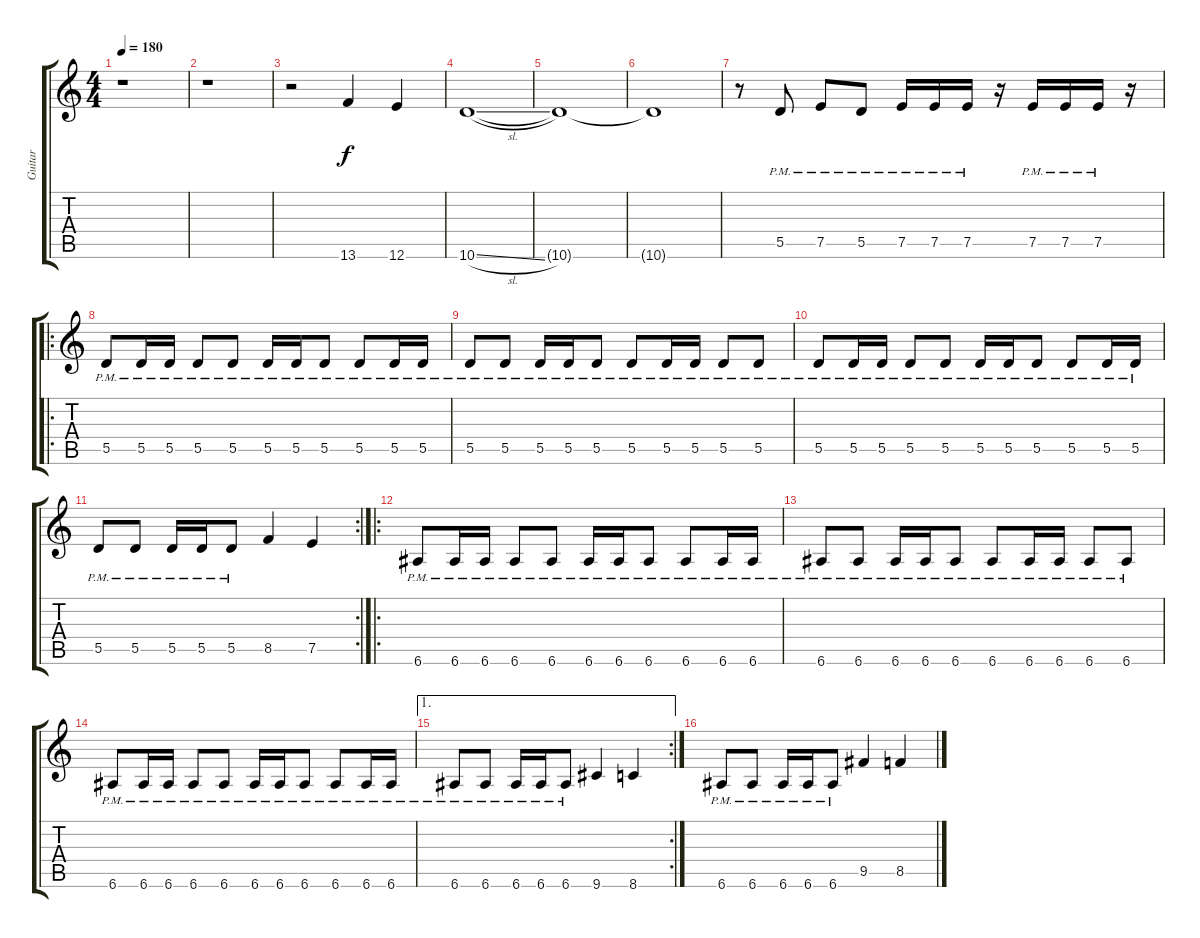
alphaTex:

\track ("Guitar" "Guitar") {instrument distortionguitar}
\staff {score tabs}
\tuning (E4 B3 G3 D3 A2 E2) {hide}
\ts (4 4)
\tempo 180
\clef g2
\ks c
r.1{dy f} |
r.1 |
r.2 13.6.4 12.6.4 |
10.6{sl}.1 |
10.6{t}.1 |
10.6{t}.1 |
r.8 5.5{pm}.8 7.5{pm}.8 5.5{pm}.8 7.5{pm}.16 7.5{pm}.16 7.5{pm}.16 r.16 7.5{pm}.16 7.5{pm}.16 7.5{pm}.16 r.16 |
\ro
5.5{pm}.8 5.5{pm}.16 5.5{pm}.16 5.5{pm}.8 5.5{pm}.8 5.5{pm}.16 5.5{pm}.16 5.5{pm}.8 5.5{pm}.8 5.5{pm}.16 5.5{pm}.16 |
5.5{pm}.8 5.5{pm}.8 5.5{pm}.16 5.5{pm}.16 5.5{pm}.8 5.5{pm}.8 5.5{pm}.16 5.5{pm}.16 5.5{pm}.8 5.5{pm}.8 |
5.5{pm}.8 5.5{pm}.16 5.5{pm}.16 5.5{pm}.8 5.5{pm}.8 5.5{pm}.16 5.5{pm}.16 5.5{pm}.8 5.5{pm}.8 5.5{pm}.16 5.5{pm}.16 |
\rc 2
5.5{pm}.8 5.5{pm}.8 5.5{pm}.16 5.5{pm}.16 5.5{pm}.8 8.5.4 7.5.4 |
\ro
6.6{pm}.8 6.6{pm}.16 6.6{pm}.16 6.6{pm}.8 6.6{pm}.8 6.6{pm}.16 6.6{pm}.16 6.6{pm}.8 6.6{pm}.8 6.6{pm}.16 6.6{pm}.16 |
6.6{pm}.8 6.6{pm}.8 6.6{pm}.16 6.6{pm}.16 6.6{pm}.8 6.6{pm}.8 6.6{pm}.16 6.6{pm}.16 6.6{pm}.8 6.6{pm}.8 |
6.6{pm}.8 6.6{pm}.16 6.6{pm}.16 6.6{pm}.8 6.6{pm}.8 6.6{pm}.16 6.6{pm}.16 6.6{pm}.8 6.6{pm}.8 6.6{pm}.16 6.6{pm}.16 |
\ae 1
\rc 2
6.6{pm}.8 6.6{pm}.8 6.6{pm}.16 6.6{pm}.16 6.6{pm}.8 9.6.4 8.6.4 |
6.6{pm}.8 6.6{pm}.8 6.6{pm}.16 6.6{pm}.16 6.6{pm}.8 9.5.4 8.5.4
